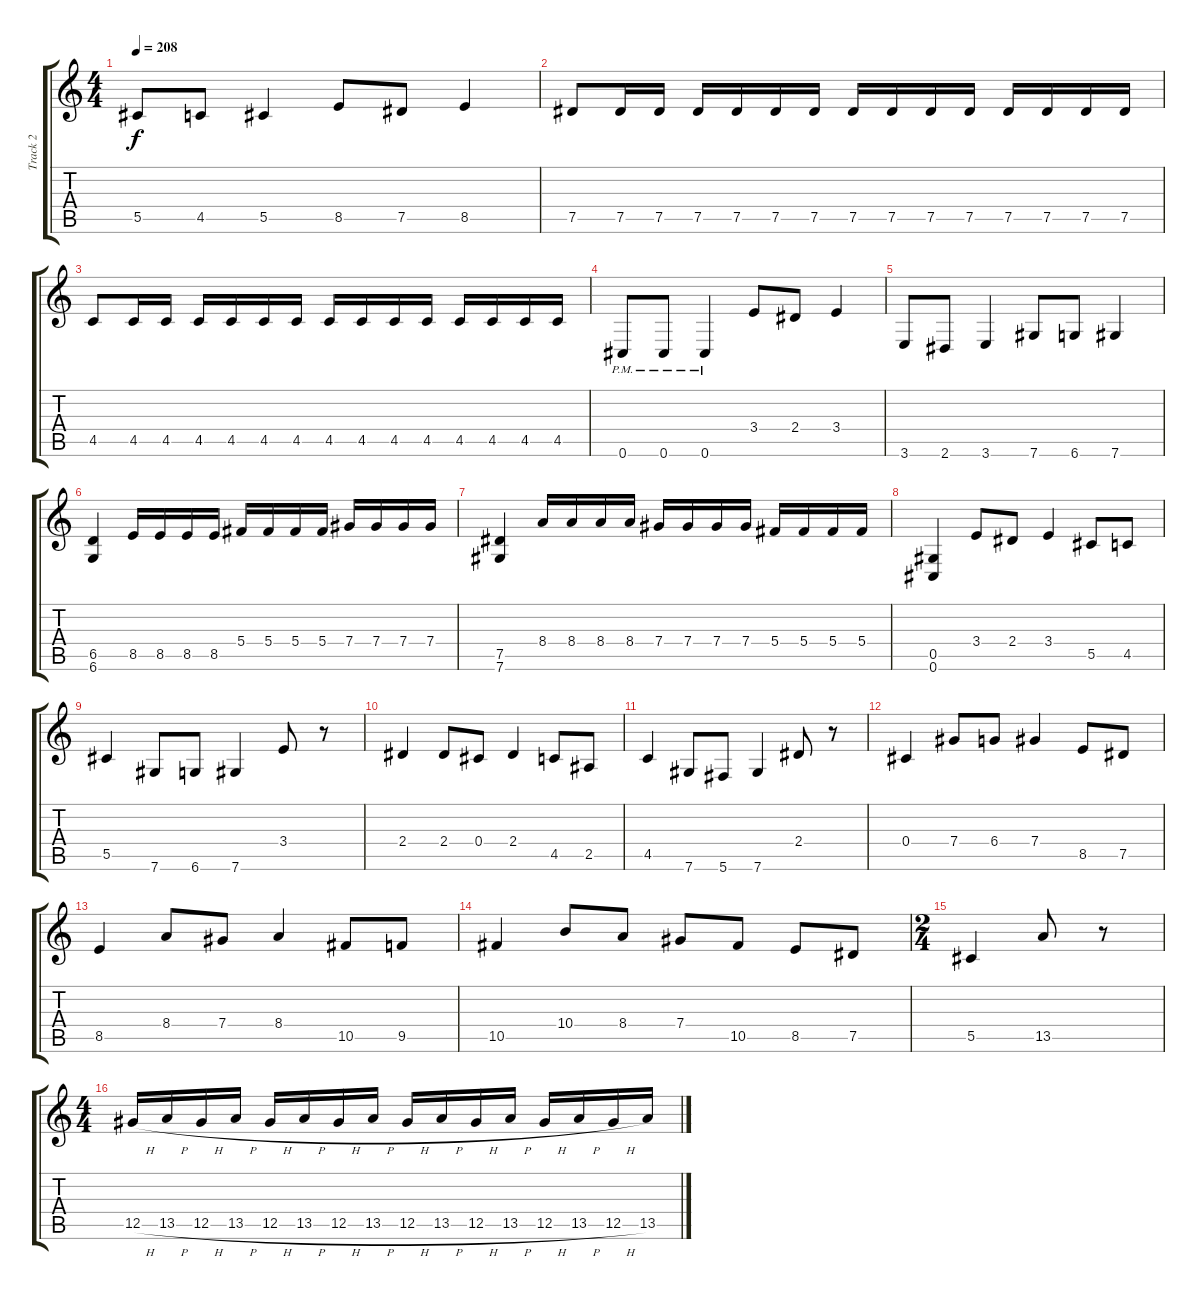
\track ("Track 2" "Track 2") {instrument distortionguitar}
\staff {score tabs}
\tuning (Eb4 Bb3 Gb3 Db3 Ab2 Db2) {hide}
\ts (4 4)
\tempo 208
\clef g2
\ks c
5.5.8{dy f} 4.5.8 5.5.4 8.5.8 7.5.8 8.5.4 |
7.5.8 7.5.16 7.5.16 7.5.16 7.5.16 7.5.16 7.5.16 7.5.16 7.5.16 7.5.16 7.5.16 7.5.16 7.5.16 7.5.16 7.5.16 |
4.5.8 4.5.16 4.5.16 4.5.16 4.5.16 4.5.16 4.5.16 4.5.16 4.5.16 4.5.16 4.5.16 4.5.16 4.5.16 4.5.16 4.5.16 |
0.6{pm}.8 0.6{pm}.8 0.6{pm}.4 3.4.8 2.4.8 3.4.4 |
3.6.8 2.6.8 3.6.4 7.6.8 6.6.8 7.6.4 |
(6.5 6.6).4 8.5.16 8.5.16 8.5.16 8.5.16 5.4.16 5.4.16 5.4.16 5.4.16 7.4.16 7.4.16 7.4.16 7.4.16 |
(7.5 7.6).4 8.4.16 8.4.16 8.4.16 8.4.16 7.4.16 7.4.16 7.4.16 7.4.16 5.4.16 5.4.16 5.4.16 5.4.16 |
(0.5 0.6).4 3.4.8 2.4.8 3.4.4 5.5.8 4.5.8 |
5.5.4 7.6.8 6.6.8 7.6.4 3.4.8 r.8 |
2.4.4 2.4.8 0.4.8 2.4.4 4.5.8 2.5.8 |
4.5.4 7.6.8 5.6.8 7.6.4 2.4.8 r.8 |
0.4.4 7.4.8 6.4.8 7.4.4 8.5.8 7.5.8 |
8.5.4 8.4.8 7.4.8 8.4.4 10.5.8 9.5.8 |
10.5.4 10.4.8 8.4.8 7.4.8 10.5.8 8.5.8 7.5.8 |
\ts (2 4)
5.5.4 13.5.8 r.8 |
\ts (4 4)
12.5{h}.16 13.5{h}.16 12.5{h}.16 13.5{h}.16 12.5{h}.16 13.5{h}.16 12.5{h}.16 13.5{h}.16 12.5{h}.16 13.5{h}.16 12.5{h}.16 13.5{h}.16 12.5{h}.16 13.5{h}.16 12.5{h}.16 13.5{h}.16
